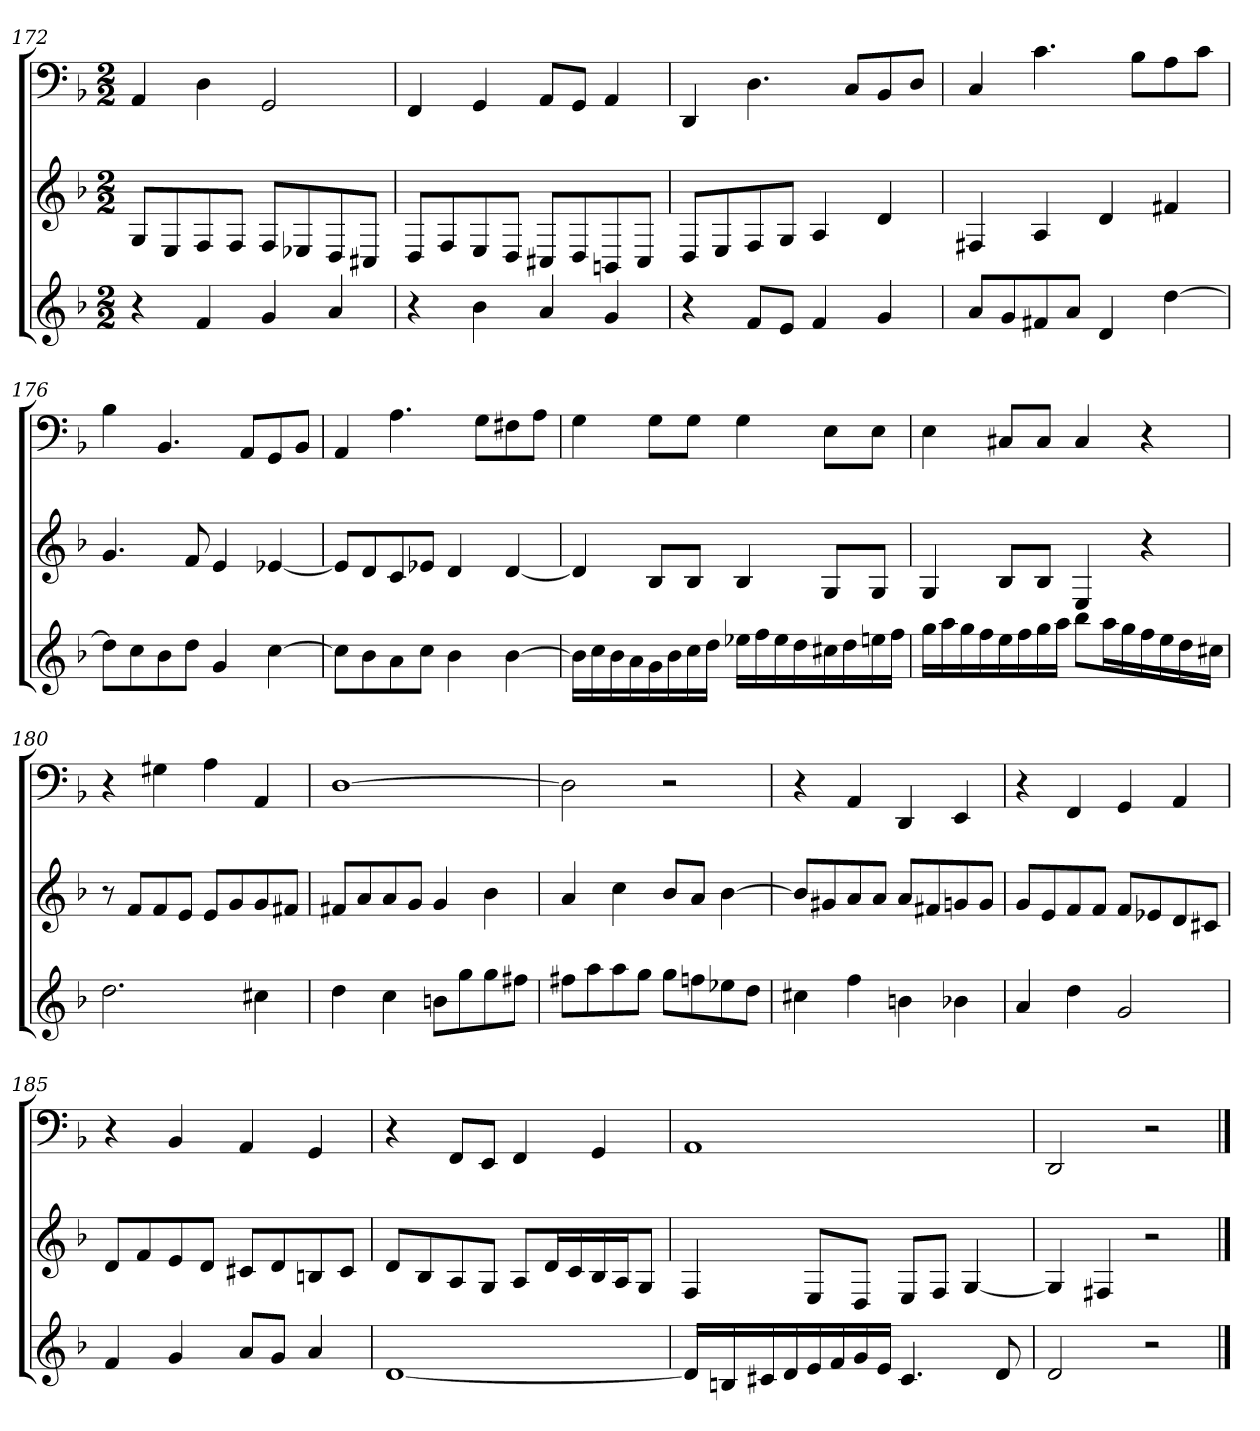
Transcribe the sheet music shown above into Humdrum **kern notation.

**kern	**kern	**kern
*part3	*part2	*part1
*staff3	*staff2	*staff1
*k[b-]	*k[b-]	*k[b-]
*d:	*d:	*d:
*M2/2	*M2/2	*M2/2
=172	=172	=172
4r	8GL	4AA
.	8E	.
4f	8F	4D
.	8FJ	.
4g	8FL	2GG
.	8E-X	.
4a	8D	.
.	8C#XJ	.
=173	=173	=173
4r	8DL	4FF
.	8F	.
4b-	8E	4GG
.	8DJ	.
4a	8C#XL	8AAL
.	8D	8GGJ
4g	8BBn	4AA
.	8C#J	.
=174	=174	=174
4r	8DL	4DD
.	8E	.
8fL	8F	4.D
8eJ	8GJ	.
4f	4A	.
.	.	8CL
4g	4d	8BB-
.	.	8DJ
=175	=175	=175
8aL	4F#X	4C
8g	.	.
8f#X	4A	4.c
8aJ	.	.
4d	4d	.
.	.	8B-L
[4dd	4f#X	8A
.	.	8cJ
=176	=176	=176
8ddL]	4.g	4B-
8cc	.	.
8b-	.	4.BB-
8ddJ	8f	.
4g	4e	.
.	.	8AAL
[4cc	[4e-X	8GG
.	.	8BB-J
=177	=177	=177
8ccL]	8e-L]	4AA
8b-	8d	.
8a	8c	4.A
8ccJ	8e-XJ	.
4b-	4d	.
.	.	8GL
[4b-	[4d	8F#X
.	.	8AJ
=178	=178	=178
16b-LL]	4d]	4G
16cc	.	.
16b-	.	.
16a	.	.
16g	8B-L	8GL
16b-	.	.
16cc	8B-J	8GJ
16ddJJ	.	.
16ee-XLL	4B-	4G
16ff	.	.
16ee-	.	.
16dd	.	.
16cc#X	8GL	8EL
16dd	.	.
16een	8GJ	8EJ
16ffJJ	.	.
=179	=179	=179
16ggLL	4G	4E
16aa	.	.
16gg	.	.
16ff	.	.
16ee	8B-L	8C#XL
16ff	.	.
16gg	8B-J	8C#J
16aaJJ	.	.
8bb-L	4E	4C#
16aaL	.	.
16gg	.	.
16ff	4r	4r
16ee	.	.
16dd	.	.
16cc#XJJ	.	.
=180	=180	=180
2.dd	8r	4r
.	8fL	.
.	8f	4G#X
.	8eJ	.
.	8eL	4A
.	8g	.
4cc#X	8g	4AA
.	8f#XJ	.
=181	=181	=181
4dd	8f#XL	[1D
.	8a	.
4cc	8a	.
.	8gJ	.
8bnL	4g	.
8gg	.	.
8gg	4b-	.
8ff#XJ	.	.
=182	=182	=182
8ff#XL	4a	2D]
8aa	.	.
8aa	4cc	.
8ggJ	.	.
8ggL	8b-L	2r
8ffn	8aJ	.
8ee-X	[4b-	.
8ddJ	.	.
=183	=183	=183
4cc#X	8b-L]	4r
.	8g#X	.
4ff	8a	4AA
.	8aJ	.
4bn	8aL	4DD
.	8f#X	.
4b-X	8gn	4EE
.	8gJ	.
=184	=184	=184
4a	8gL	4r
.	8e	.
4dd	8f	4FF
.	8fJ	.
2g	8fL	4GG
.	8e-X	.
.	8d	4AA
.	8c#XJ	.
=185	=185	=185
4f	8dL	4r
.	8f	.
4g	8e	4BB-
.	8dJ	.
8aL	8c#XL	4AA
8gJ	8d	.
4a	8Bn	4GG
.	8c#J	.
=186	=186	=186
[1d	8dL	4r
.	8B-	.
.	8A	8FFL
.	8GJ	8EEJ
.	8AL	4FF
.	16dL	.
.	16c	.
.	16B-	4GG
.	16AJ	.
.	8GJ	.
=187	=187	=187
16dLL]	4F	1AA
16Bn	.	.
16c#X	.	.
16d	.	.
16e	8EL	.
16f	.	.
16g	8DJ	.
16eJJ	.	.
4.c#	8EL	.
.	8FJ	.
.	[4G	.
8d	.	.
=188	=188	=188
2d	4G]	2DD
.	4F#X	.
2r	2r	2r
==	==	==
*-	*-	*-
